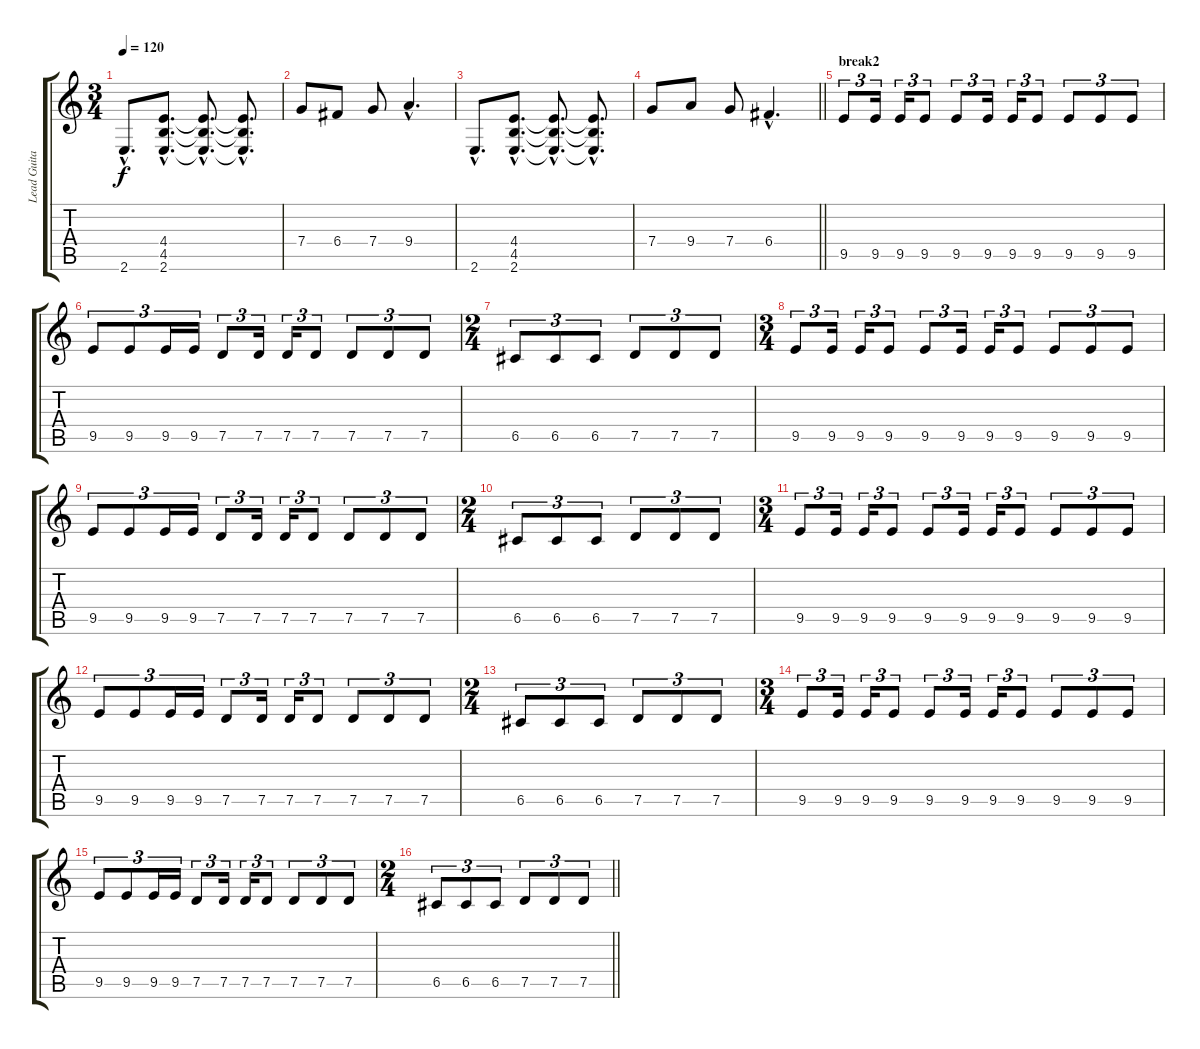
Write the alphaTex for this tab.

\track ("Lead Guitare" "Lead Guita") {instrument distortionguitar}
\staff {score tabs}
\tuning (D4 A3 F3 C3 G2 D2) {hide}
\ts (3 4)
\tempo 120
\clef g2
\ks c
2.6{hac}.8{d dy f} (4.4{hac} 4.5{hac} 2.6{hac}).8{d} (4.4{hac t} 4.5{hac t} 2.6{hac t}).8{d} (4.4{hac t} 4.5{hac t} 2.6{hac t}).8{d} |
7.4.8 6.4.8 7.4.8 9.4{hac}.4{d} |
2.6{hac}.8{d} (4.4{hac} 4.5{hac} 2.6{hac}).8{d} (4.4{hac t} 4.5{hac t} 2.6{hac t}).8{d} (4.4{hac t} 4.5{hac t} 2.6{hac t}).8{d} |
\barLineRight lightlight
7.4.8 9.4.8 7.4.8 6.4{hac}.4{d} |
\section ("" "break2")
9.5.8{tu (3 2)} 9.5.16{tu (3 2)} 9.5.16{tu (3 2)} 9.5.8{tu (3 2)} 9.5.8{tu (3 2)} 9.5.16{tu (3 2)} 9.5.16{tu (3 2)} 9.5.8{tu (3 2)} 9.5.8{tu (3 2)} 9.5.8{tu (3 2)} 9.5.8{tu (3 2)} |
9.5.8{tu (3 2)} 9.5.8{tu (3 2)} 9.5.16{tu (3 2)} 9.5.16{tu (3 2)} 7.5.8{tu (3 2)} 7.5.16{tu (3 2)} 7.5.16{tu (3 2)} 7.5.8{tu (3 2)} 7.5.8{tu (3 2)} 7.5.8{tu (3 2)} 7.5.8{tu (3 2)} |
\ts (2 4)
6.5.8{tu (3 2)} 6.5.8{tu (3 2)} 6.5.8{tu (3 2)} 7.5.8{tu (3 2)} 7.5.8{tu (3 2)} 7.5.8{tu (3 2)} |
\ts (3 4)
9.5.8{tu (3 2)} 9.5.16{tu (3 2)} 9.5.16{tu (3 2)} 9.5.8{tu (3 2)} 9.5.8{tu (3 2)} 9.5.16{tu (3 2)} 9.5.16{tu (3 2)} 9.5.8{tu (3 2)} 9.5.8{tu (3 2)} 9.5.8{tu (3 2)} 9.5.8{tu (3 2)} |
9.5.8{tu (3 2)} 9.5.8{tu (3 2)} 9.5.16{tu (3 2)} 9.5.16{tu (3 2)} 7.5.8{tu (3 2)} 7.5.16{tu (3 2)} 7.5.16{tu (3 2)} 7.5.8{tu (3 2)} 7.5.8{tu (3 2)} 7.5.8{tu (3 2)} 7.5.8{tu (3 2)} |
\ts (2 4)
6.5.8{tu (3 2)} 6.5.8{tu (3 2)} 6.5.8{tu (3 2)} 7.5.8{tu (3 2)} 7.5.8{tu (3 2)} 7.5.8{tu (3 2)} |
\ts (3 4)
9.5.8{tu (3 2)} 9.5.16{tu (3 2)} 9.5.16{tu (3 2)} 9.5.8{tu (3 2)} 9.5.8{tu (3 2)} 9.5.16{tu (3 2)} 9.5.16{tu (3 2)} 9.5.8{tu (3 2)} 9.5.8{tu (3 2)} 9.5.8{tu (3 2)} 9.5.8{tu (3 2)} |
9.5.8{tu (3 2)} 9.5.8{tu (3 2)} 9.5.16{tu (3 2)} 9.5.16{tu (3 2)} 7.5.8{tu (3 2)} 7.5.16{tu (3 2)} 7.5.16{tu (3 2)} 7.5.8{tu (3 2)} 7.5.8{tu (3 2)} 7.5.8{tu (3 2)} 7.5.8{tu (3 2)} |
\ts (2 4)
6.5.8{tu (3 2)} 6.5.8{tu (3 2)} 6.5.8{tu (3 2)} 7.5.8{tu (3 2)} 7.5.8{tu (3 2)} 7.5.8{tu (3 2)} |
\ts (3 4)
9.5.8{tu (3 2)} 9.5.16{tu (3 2)} 9.5.16{tu (3 2)} 9.5.8{tu (3 2)} 9.5.8{tu (3 2)} 9.5.16{tu (3 2)} 9.5.16{tu (3 2)} 9.5.8{tu (3 2)} 9.5.8{tu (3 2)} 9.5.8{tu (3 2)} 9.5.8{tu (3 2)} |
9.5.8{tu (3 2)} 9.5.8{tu (3 2)} 9.5.16{tu (3 2)} 9.5.16{tu (3 2)} 7.5.8{tu (3 2)} 7.5.16{tu (3 2)} 7.5.16{tu (3 2)} 7.5.8{tu (3 2)} 7.5.8{tu (3 2)} 7.5.8{tu (3 2)} 7.5.8{tu (3 2)} |
\ts (2 4)
\barLineRight lightlight
6.5.8{tu (3 2)} 6.5.8{tu (3 2)} 6.5.8{tu (3 2)} 7.5.8{tu (3 2)} 7.5.8{tu (3 2)} 7.5.8{tu (3 2)}
